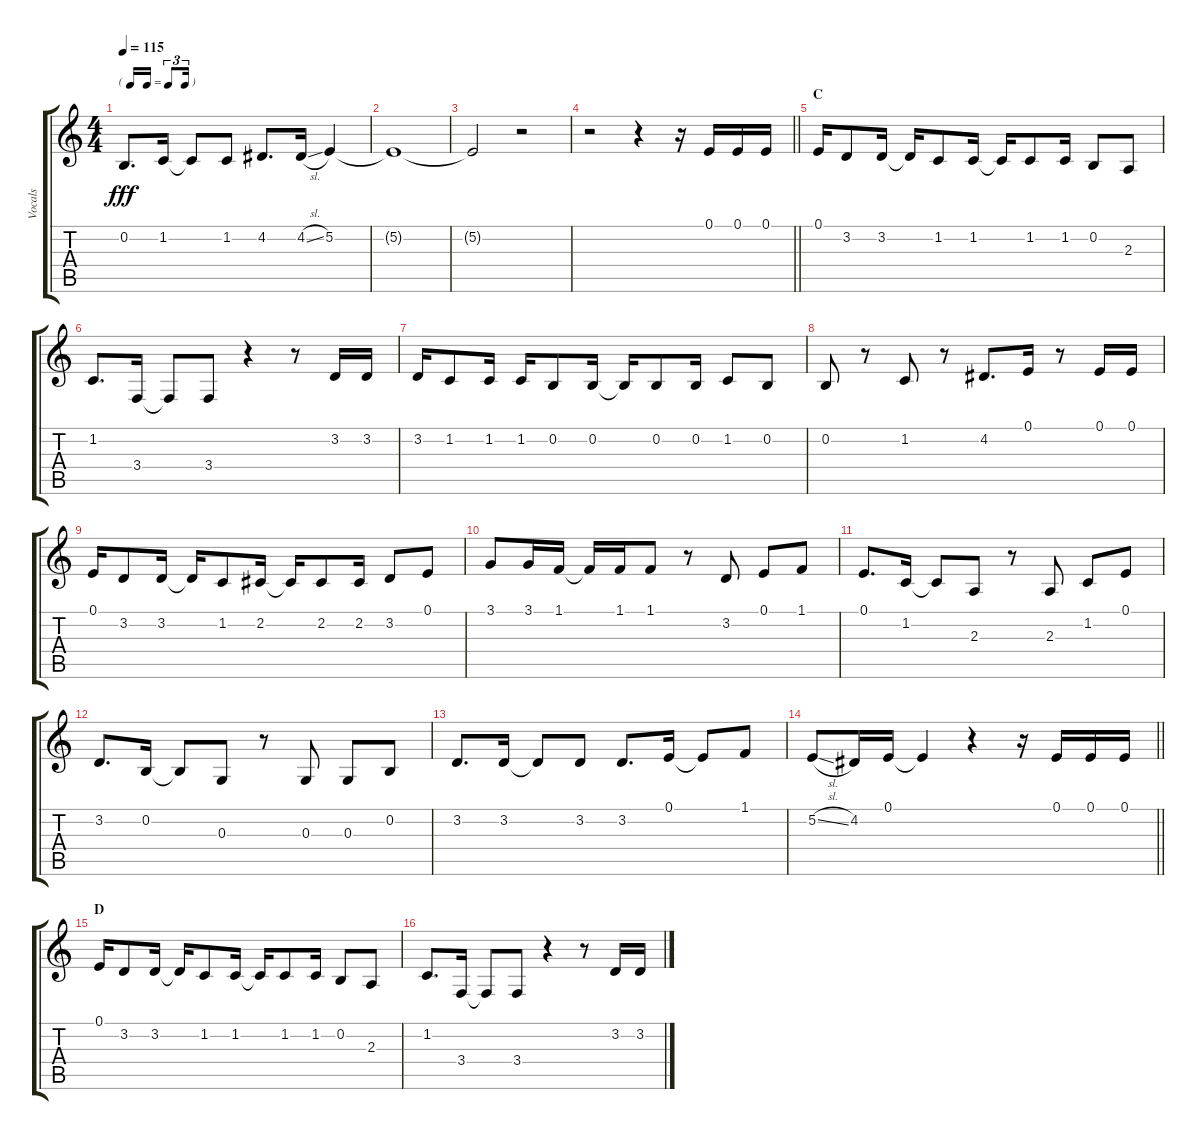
\track ("Vocals" "Vocals") {instrument voiceoohs}
\staff {score tabs}
\tuning (E4 B3 G3 D3 A2 E2) {hide}
\ts (4 4)
\tf triplet16th
\tempo 115
\clef g2
\ks c
0.2.8{d dy fff} 1.2.16 1.2{t}.8 1.2.8 4.2.8{d} 4.2{sl}.16 5.2.4 |
5.2{t}.1 |
5.2{t}.2 r.2 |
\barLineRight lightlight
r.2 r.4 r.16 0.1.16 0.1.16 0.1.16 |
\section ("" "C")
0.1.16 3.2.8 3.2.16 3.2{t}.16 1.2.8 1.2.16 1.2{t}.16 1.2.8 1.2.16 0.2.8 2.3.8 |
1.2.8{d} 3.4.16 3.4{t}.8 3.4.8 r.4 r.8 3.2.16 3.2.16 |
3.2.16 1.2.8 1.2.16 1.2.16 0.2.8 0.2.16 0.2{t}.16 0.2.8 0.2.16 1.2.8 0.2.8 |
0.2.8 r.8 1.2.8 r.8 4.2.8{d} 0.1.16 r.8 0.1.16 0.1.16 |
0.1.16 3.2.8 3.2.16 3.2{t}.16 1.2.8 2.2.16 2.2{t}.16 2.2.8 2.2.16 3.2.8 0.1.8 |
3.1.8 3.1.16 1.1.16 1.1{t}.16 1.1.16 1.1.8 r.8 3.2.8 0.1.8 1.1.8 |
0.1.8{d} 1.2.16 1.2{t}.8 2.3.8 r.8 2.3.8 1.2.8 0.1.8 |
3.2.8{d} 0.2.16 0.2{t}.8 0.3.8 r.8 0.3.8 0.3.8 0.2.8 |
3.2.8{d} 3.2.16 3.2{t}.8 3.2.8 3.2.8{d} 0.1.16 0.1{t}.8 1.1.8 |
\barLineRight lightlight
5.2{sl}.8 4.2.16 0.1.16 0.1{t}.4 r.4 r.16 0.1.16 0.1.16 0.1.16 |
\section ("" "D")
0.1.16 3.2.8 3.2.16 3.2{t}.16 1.2.8 1.2.16 1.2{t}.16 1.2.8 1.2.16 0.2.8 2.3.8 |
1.2.8{d} 3.4.16 3.4{t}.8 3.4.8 r.4 r.8 3.2.16 3.2.16
